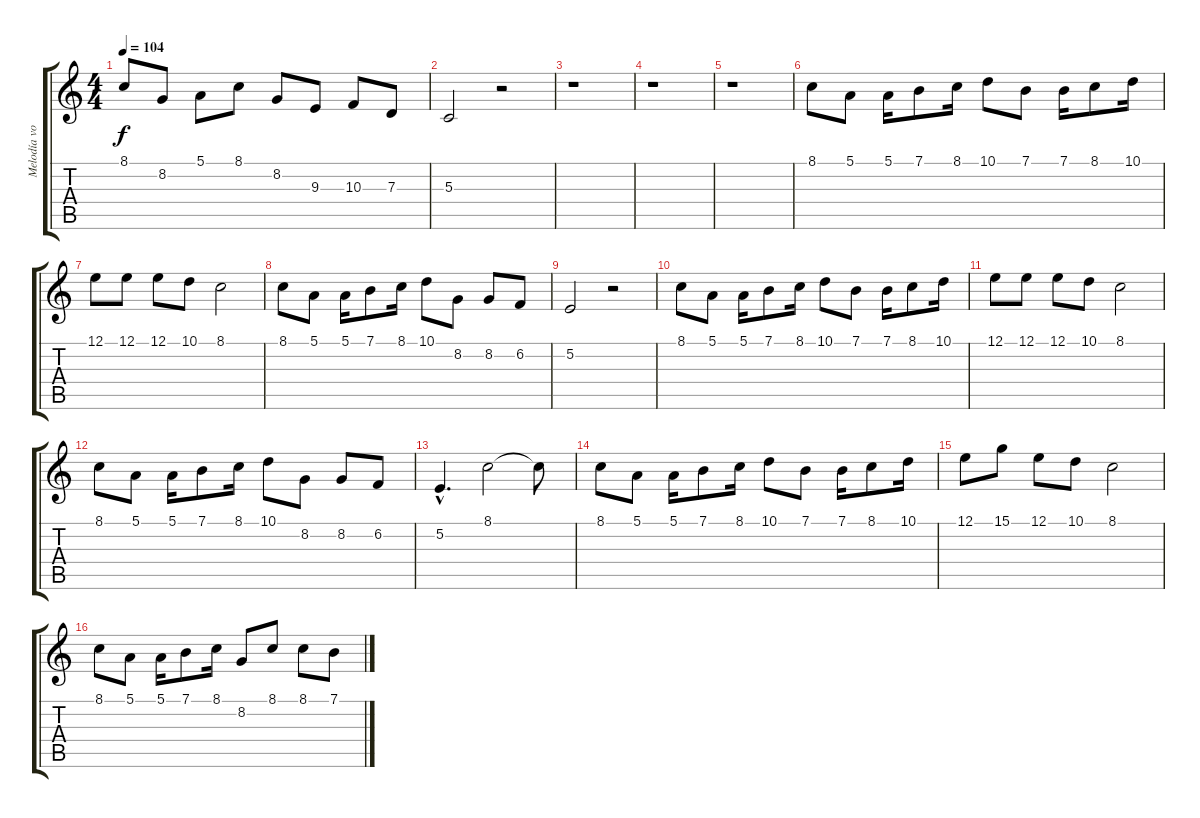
\track ("Melodía vocal" "Melodía vo") {instrument ocarina}
\staff {score tabs}
\tuning (E4 B3 G3 D3 A2 E2) {hide}
\ts (4 4)
\tempo 104
\clef g2
\ks c
8.1.8{dy f} 8.2.8 5.1.8 8.1.8 8.2.8 9.3.8 10.3.8 7.3.8 |
5.3.2 r.2 |
r.1 |
r.1 |
r.1 |
8.1.8 5.1.8 5.1.16 7.1.8 8.1.16 10.1.8 7.1.8 7.1.16 8.1.8 10.1.16 |
12.1.8 12.1.8 12.1.8 10.1.8 8.1.2 |
8.1.8 5.1.8 5.1.16 7.1.8 8.1.16 10.1.8 8.2.8 8.2.8 6.2.8 |
5.2.2 r.2 |
8.1.8 5.1.8 5.1.16 7.1.8 8.1.16 10.1.8 7.1.8 7.1.16 8.1.8 10.1.16 |
12.1.8 12.1.8 12.1.8 10.1.8 8.1.2 |
8.1.8 5.1.8 5.1.16 7.1.8 8.1.16 10.1.8 8.2.8 8.2.8 6.2.8 |
5.2{hac}.4{d} 8.1.2 8.1{t}.8 |
8.1.8 5.1.8 5.1.16 7.1.8 8.1.16 10.1.8 7.1.8 7.1.16 8.1.8 10.1.16 |
12.1.8 15.1.8 12.1.8 10.1.8 8.1.2 |
8.1.8 5.1.8 5.1.16 7.1.8 8.1.16 8.2.8 8.1.8 8.1.8 7.1.8
